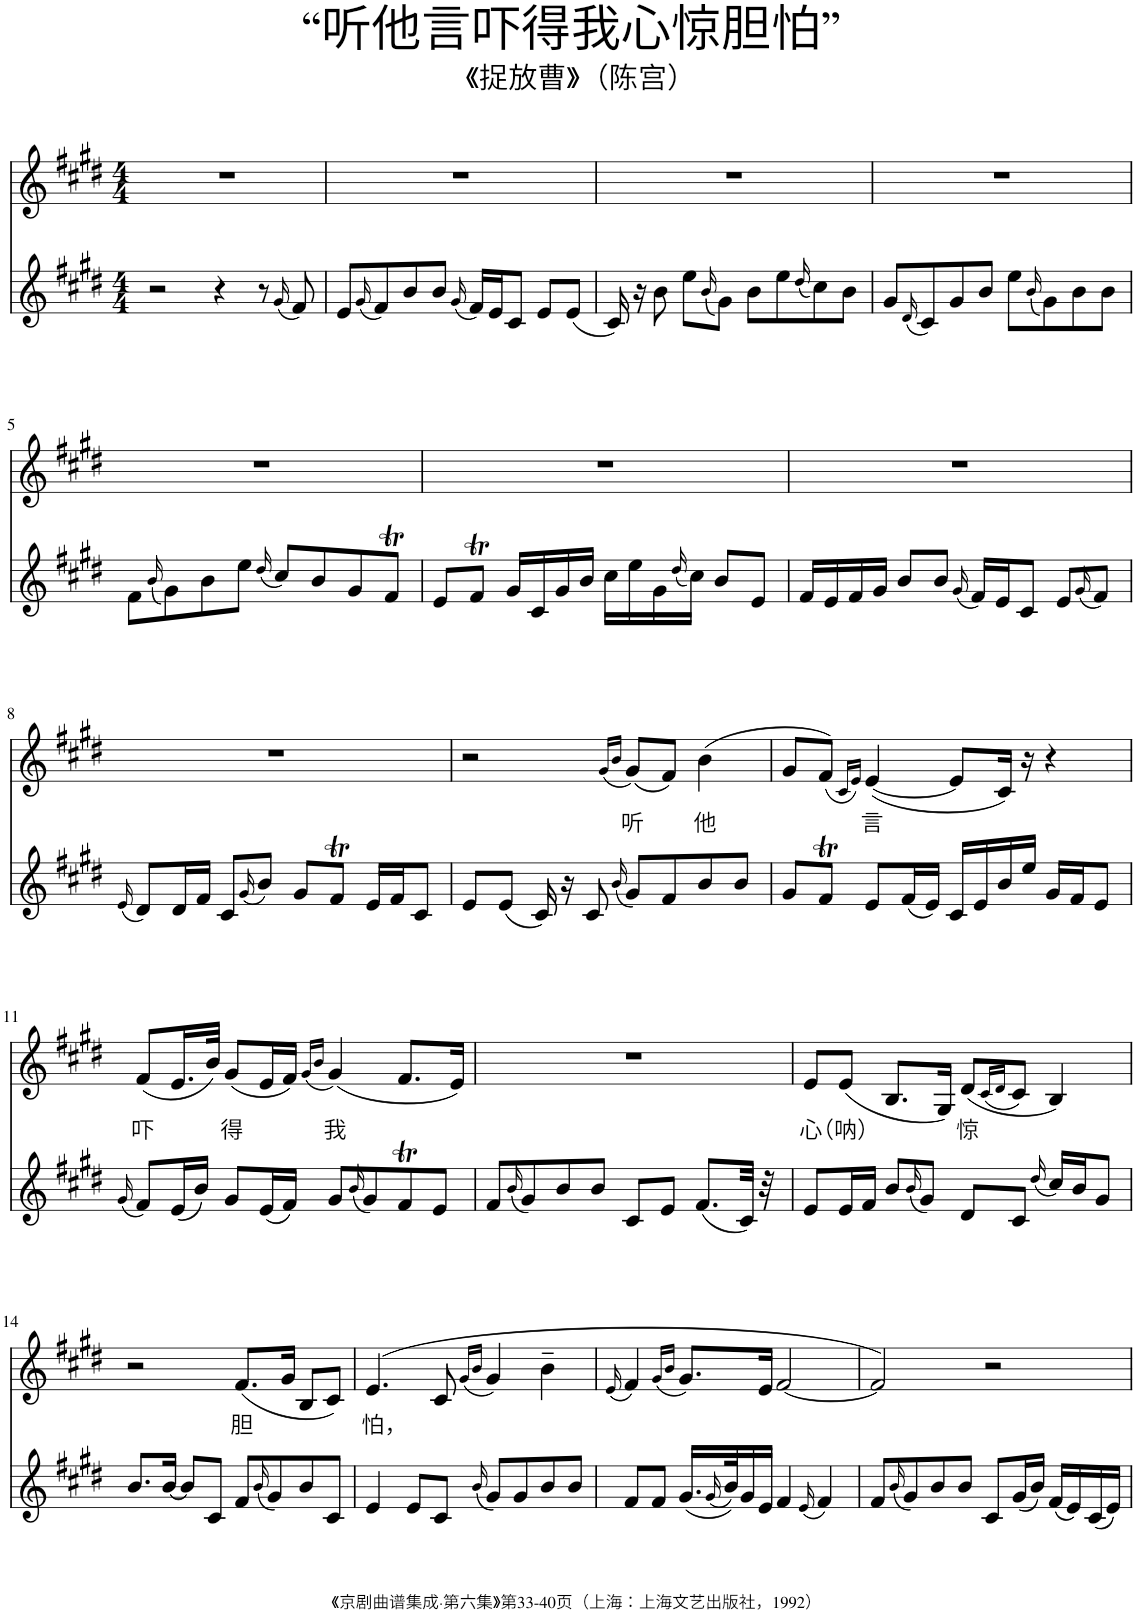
**kern	**kern	**text
*part2	*part1	*part1
*staff2	*staff1	*staff1
*I"Piano	*I"Piano	*
*I'Pno	*I'Pno	*
*clefG2	*clefG2	*
*k[f#c#g#d#]	*k[f#c#g#d#]	*
*M4/4	*M4/4	*
=1	=1	=1
2r	1r	.
4r	.	.
8r	.	.
(16qg#/	.	.
8f#/)	.	.
=2	=2	=2
8e/L	1r	.
(16qg#/	.	.
8f#/)	.	.
8b/	.	.
8b/J	.	.
(16qg#/	.	.
16f#/LL)	.	.
16e/J	.	.
8c#/J	.	.
8e/L	.	.
(8e/J	.	.
=3	=3	=3
16c#/)	1r	.
16r	.	.
8b\	.	.
8ee\L	.	.
(16qb/	.	.
8g#\J)	.	.
8b\L	.	.
8ee\	.	.
(16qdd#/	.	.
8cc#\)	.	.
8b\J	.	.
=4	=4	=4
8g#/L	1r	.
(16qd#/	.	.
8c#/)	.	.
8g#/	.	.
8b/J	.	.
8ee\L	.	.
(16qb/	.	.
8g#\)	.	.
8b\	.	.
8b\J	.	.
!!LO:LB:g=z
=5	=5	=5
8f#\L	1r	.
(16qb/	.	.
8g#\)	.	.
8b\	.	.
8ee\J	.	.
(16qdd#/	.	.
8cc#/L)	.	.
8b/	.	.
8g#/	.	.
8f#T/J	.	.
=6	=6	=6
8e/L	1r	.
8f#T/J	.	.
16g#/LL	.	.
16c#/	.	.
16g#/	.	.
16b/JJ	.	.
16cc#\LL	.	.
16ee\	.	.
16g#\	.	.
(16qdd#/	.	.
16cc#\JJ)	.	.
8b/L	.	.
8e/J	.	.
=7	=7	=7
16f#/LL	1r	.
16e/	.	.
16f#/	.	.
16g#/JJ	.	.
8b/L	.	.
8b/J	.	.
(16qg#/	.	.
16f#/LL)	.	.
16e/J	.	.
8c#/J	.	.
8e/L	.	.
(16qg#/	.	.
8f#/J)	.	.
!!LO:LB:g=z
=8	=8	=8
(16qe/	.	.
8d#/L)	1r	.
16d#/L	.	.
16f#/JJ	.	.
8c#/L	.	.
(16qg#/	.	.
8b/J)	.	.
8g#/L	.	.
8f#T/J	.	.
16e/LL	.	.
16f#/J	.	.
8c#/J	.	.
=9	=9	=9
8e/L	2r	.
(8e/J	.	.
16c#/)	.	.
16r	.	.
8c#/	.	.
.	(16qg#/LL	.
(16qb/	16qb/JJ	.
!	!	!LO:LY:b
8g#/L)	(8g#/L)	听
8f#/	8f#/J)	.
!	!	!LO:LY:b
8b/	(4b\	他
8b/J	.	.
=10	=10	=10
8g#/L	8g#/L	.
8f#T/J	(8f#/J)	.
.	16qc#/LL	.
.	16qe/JJ)	.
!	!	!LO:LY:b
8e/L	([4e/	言
(16f#/L	.	.
16e/JJ)	.	.
16c#/LL	8e/L]	.
16e/	.	.
16b/	16c#/Jk)	.
16ee/JJ	16r	.
16g#/LL	4r	.
16f#/J	.	.
8e/J	.	.
!!LO:LB:g=z
=11	=11	=11
(16qg#/	.	.
!	!	!LO:LY:b
8f#/L)	(8f#/L	吓
(16e/L	16.e/L	.
16b/JJ)	.	.
.	32b/JJk)	.
!	!	!LO:LY:b
8g#/L	(8g#/L	得
(16e/L	16e/L	.
16f#/JJ)	16f#/JJ)	.
.	(16qg#/LL	.
.	16qb/JJ	.
!	!	!LO:LY:b
8g#/L	(4g#/)	我
(16qb/	.	.
8g#/)	.	.
8f#T/	8.f#/L	.
8e/J	.	.
.	16e/Jk)	.
=12	=12	=12
8f#/L	1r	.
(16qb/	.	.
8g#/)	.	.
8b/	.	.
8b/J	.	.
8c#/L	.	.
8e/J	.	.
(8.f#/L	.	.
32c#/Jkk)	.	.
32r	.	.
=13	=13	=13
!	!	!LO:LY:b
8e/L	8e/L	心
!	!	!LO:LY:b
16e/L	(8e/J	（呐）
16f#/JJ	.	.
8b/L	8.B/L	.
(16qb/	.	.
8g#/J)	.	.
.	16G#/Jk)	.
!	!	!LO:LY:b
8d#/L	(8d#/L	惊
.	(16qc#/LL	.
.	16qd#/JJ	.
8c#/J	8c#/J)	.
(16qdd#/	.	.
16cc#/LL)	4B/)	.
16b/J	.	.
8g#/J	.	.
!!LO:LB:g=z
=14	=14	=14
8.b/L	2r	.
[16b/Jk	.	.
8b/L]	.	.
8c#/J	.	.
!	!	!LO:LY:b
8f#/L	(8.f#/L	胆
(16qb/	.	.
8g#/)	.	.
.	16g#/Jk	.
8b/	8B/L	.
8c#/J	8c#/J)	.
=15	=15	=15
!	!	!LO:LY:b
4e/	(4.e/	怕，
8e/L	.	.
8c#/J	8c#/	.
.	(16qg#/LL	.
(16qb/	16qb/JJ	.
8g#/L)	4g#/)	.
8g#/	.	.
8b/	4b~\	.
8b/J	.	.
=16	=16	=16
.	(16qe/	.
8f#/L	4f#/)	.
8f#/J	.	.
.	(16qg#/LL	.
.	16qb/JJ	.
(16.g#/LL	8.g#/L)	.
(16qg#/	.	.
32b/K))	.	.
16g#/	.	.
16e/JJ	16e/Jk	.
4f#/	[2f#/	.
(16qe/	.	.
4f#/)	.	.
=17	=17	=17
8f#/L	2f#/])	.
(16qb/	.	.
8g#/)	.	.
8b/	.	.
8b/J	.	.
8c#/L	2r	.
(16g#/L	.	.
16b/JJ)	.	.
(16f#/LL	.	.
16e/)	.	.
(16c#/	.	.
16e/JJ)	.	.
=	=	=
*-	*-	*-
